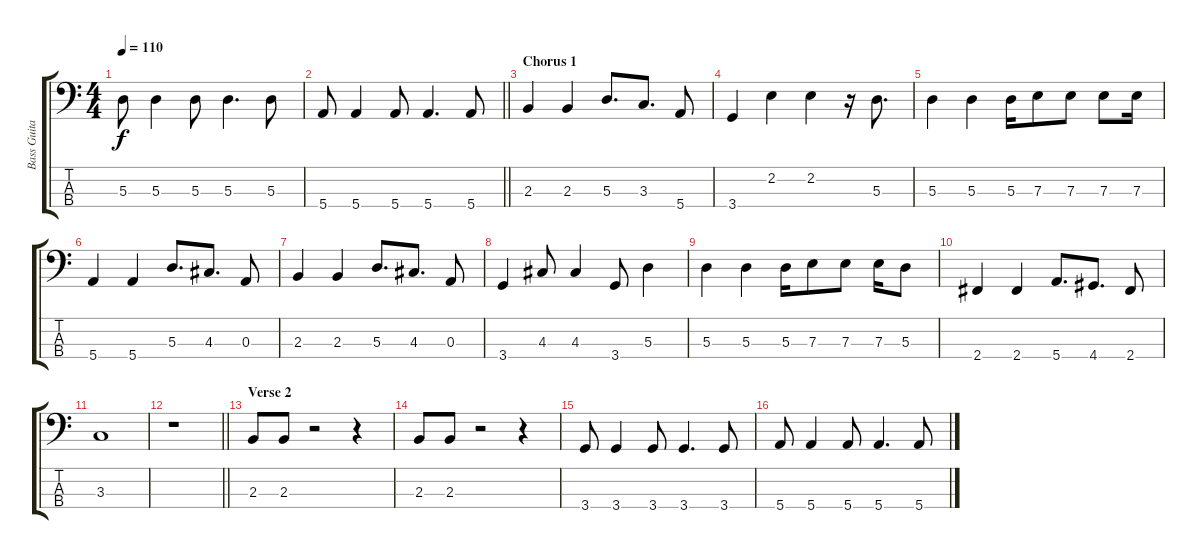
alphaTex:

\track ("Bass Guitar" "Bass Guita") {instrument electricbasspick}
\staff {score tabs}
\tuning (G2 D2 A1 E1) {hide}
\ts (4 4)
\tempo 110
\clef f4
\ks c
5.3.8{dy f} 5.3.4 5.3.8 5.3.4{d} 5.3.8 |
\barLineRight lightlight
5.4.8 5.4.4 5.4.8 5.4.4{d} 5.4.8 |
\section ("" "Chorus 1")
2.3.4 2.3.4 5.3.8{d} 3.3.8{d} 5.4.8 |
3.4.4 2.2.4 2.2.4 r.16 5.3.8{d} |
5.3.4 5.3.4 5.3.16 7.3.8 7.3.8 7.3.8 7.3.16 |
5.4.4 5.4.4 5.3.8{d} 4.3.8{d} 0.3.8 |
2.3.4 2.3.4 5.3.8{d} 4.3.8{d} 0.3.8 |
3.4.4 4.3.8 4.3.4 3.4.8 5.3.4 |
5.3.4 5.3.4 5.3.16 7.3.8 7.3.8 7.3.16 5.3.8 |
2.4.4 2.4.4 5.4.8{d} 4.4.8{d} 2.4.8 |
3.3.1 |
\barLineRight lightlight
r.1 |
\section ("" "Verse 2")
2.3.8 2.3.8 r.2 r.4 |
2.3.8 2.3.8 r.2 r.4 |
3.4.8 3.4.4 3.4.8 3.4.4{d} 3.4.8 |
5.4.8 5.4.4 5.4.8 5.4.4{d} 5.4.8
